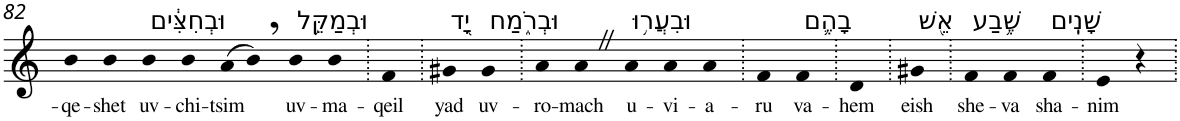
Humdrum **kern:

**kern	**text
*part1	*part1
*staff1	*staff1
*I"Piano	*
*I'Pno	*
!!LO:PB:g=z
*clefG2	*
*k[]	*
=82	=82
!	!LO:LY:b
4b	-qe-
!	!LO:LY:b
4b	-shet
!LO:TX:a:t=וּבְחִצִּ֔ים	!
!	!LO:LY:b
4b	uv-
!	!LO:LY:b
4b	-chi-
!	!LO:LY:b
(>8a	-tsim
8b,)	.
!LO:TX:a:t=וּבְמַקֵּ֥ל	!
!	!LO:LY:b
4b	uv-
!	!LO:LY:b
4b	-ma-
=83.	=83.
!	!LO:LY:b
4f	-qeil
=84.	=84.
!LO:TX:a:t=יָ֖ד	!
!	!LO:LY:b
4g#X	yad
!LO:TX:a:t=וּבְרֹ֑מַח	!
!	!LO:LY:b
4g#	uv-
=85.	=85.
!	!LO:LY:b
4a	-ro-
!	!LO:LY:b
4aZ	-mach
!LO:TX:a:t=וּבִעֲר֥וּ	!
!	!LO:LY:b
4a	u-
!	!LO:LY:b
4a	-vi-
!	!LO:LY:b
4a	-a-
=86.	=86.
!	!LO:LY:b
4f	-ru
!LO:TX:a:t=בָהֶ֛ם	!
!	!LO:LY:b
4f	va-
=87.	=87.
!	!LO:LY:b
4d	-hem
=88.	=88.
!LO:TX:a:t=אֵ֖שׁ	!
!	!LO:LY:b
4g#X	eish
=89.	=89.
!LO:TX:a:t=שֶׁ֥בַע	!
!	!LO:LY:b
4f	she-
!	!LO:LY:b
4f	-va
!LO:TX:a:t=שָׁנִֽים	!
!	!LO:LY:b
4f	sha-
=90.	=90.
!	!LO:LY:b
4e	-nim
4r	.
=.	=.
*-	*-
